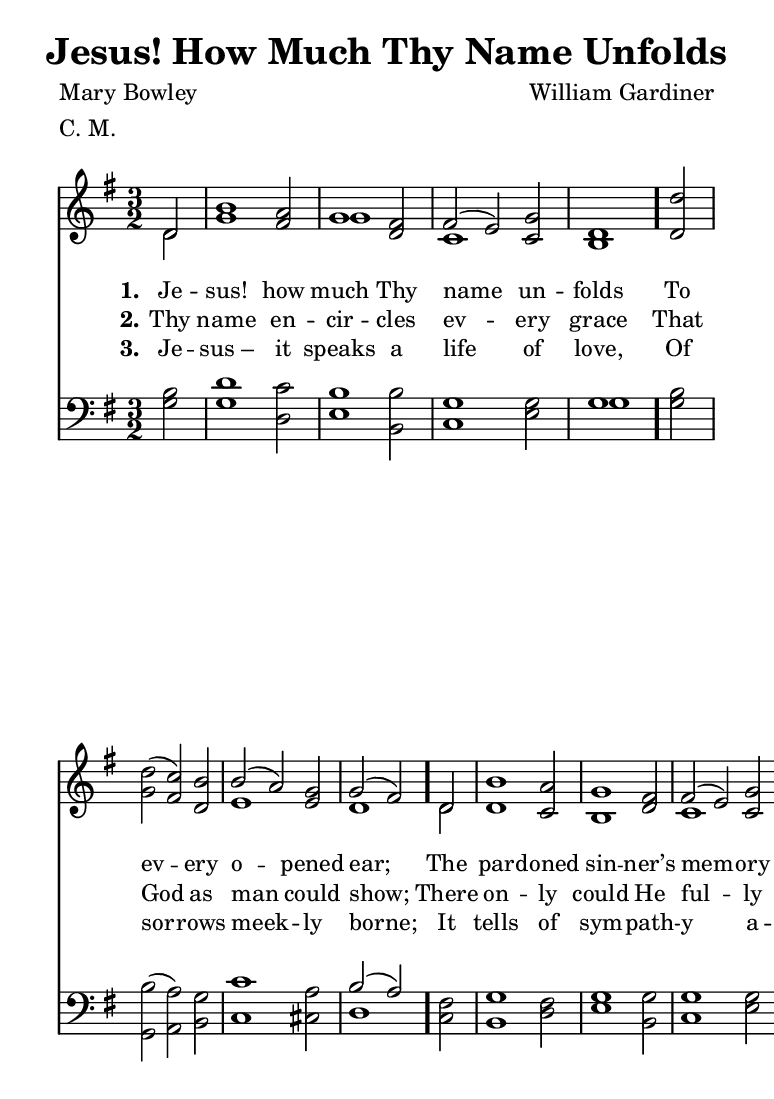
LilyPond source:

\include "common/global.ily"
\paper {
  \include "common/paper.ily"
  system-count = 2
system-system-spacing.padding = 11
ragged-last-bottom = ##t

}

\header{
  hymnnumber = "165"
  title = "Jesus! How Much Thy Name Unfolds"
  tunename = "Belmont" % see https://hymnary.org/tune/belmont_gardiner
  meter = "C. M."
  poet = "Mary Bowley" % see https://hymnary.org/text/jesus_how_much_thy_name_unfolds
  composer = "William Gardiner" % see https://hymnary.org/tune/belmont_gardiner
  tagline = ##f
}

global = {
  \include "common/overrides.ily"
  \override Staff.TimeSignature.style = #'numbered
  \time 3/2
  \override Score.MetronomeMark.transparent = ##t % hide all fermata changes too
  \tempo 2=90
  \key g \major
  \partial 2
  \autoBeamOff
}

notesSoprano = {
\global
\relative c' {

  d2 | b'1 a2 | g1 fis2 | fis( e) g | d1
  d'2 | d( c) b | b( a) g | g( fis)
  d2 | b'1 a2 | g1 fis2 | fis( e) g | d1
  d'2 | d( c) a | g( b) a | g1

  \bar "|."

}
}

notesAlto = {
\global
\relative e' {

  d2 | g1 fis2 | g1 d2 | c1 c2 | b1
  d2 | g( fis) d | e1 e2 | d1
  d2 | d1 c2 b1 d2 | c1 c2 | d1
  f2 | e1 e2 | d( g) fis | g1

}
}

notesTenor = {
\global
\relative a {

  b2 | d1 c2 b1 b2 | g1 g2 | g1
  b2 | b( a) g | c1 a2 | b( a)
  fis2 | g1 fis2 g1 g2 | g1 g2 | b1
  g2 | g1 c2 | b( d) c | b1

}
}

notesBass = {
\global
\relative f {

  g2 | g1 d2 | e1 b2 | c1 e2 | g1
  g2 | g,( a) b | c1 cis2 | d1
  c2 | b1 d2 | e1 b2 | c1 e2 | g1
  b,2 | c1 c2 | d1 d2 | g1

}
}

wordsA = \lyricmode {
\set stanza = "1."

Je -- sus! how much Thy name un -- folds \bar "."
To ev -- ery o -- pened ear; \bar "."
The par -- doned sin -- ner’s mem -- ory holds \bar "."
None oth -- er half so dear. \bar "."

}

wordsB = \lyricmode {
\set stanza = "2."

Thy name en -- cir -- cles ev -- ery grace
That God as man could show;
There on -- ly could He ful -- ly trace
A life di -- vine be -- low.

}

wordsC = \lyricmode {
\set stanza = "3."

Je -- sus_– it speaks a life of love,
Of sor -- rows meek -- ly borne;
It tells of sym -- path -- y a -- bove,
What -- ev -- er makes us mourn.

}

wordsD = \markuplist {

\line { Jesus — the One who knew no sin, }
\line { { \hspace #2 } Made sin to make us just; }
\line { Thou gav’st Thyself our love to win — }
\line { { \hspace #2 } Our full confiding trust. }

}

wordsE = \markuplist {

\line { The mention of Thy name shall bow }
\line { { \hspace #2 } Our hearts to worship Thee; }
\line { The chiefest of ten thousand Thou, }
\line { { \hspace #2 } Whose love has set us free. }

}

\score {
  \context ChoirStaff <<
    \context Staff = upper <<
      \set Staff.autoBeaming = ##f
      \set ChoirStaff.systemStartDelimiter = #'SystemStartBar
      \set ChoirStaff.printPartCombineTexts = ##f
      \partcombine #'(2 . 11) \notesSoprano \notesAlto
      \context NullVoice = sopranos { \voiceOne << \notesSoprano >> }
      \context Lyrics = one   \lyricsto sopranos \wordsA
      \context Lyrics = two   \lyricsto sopranos \wordsB
      \context Lyrics = three \lyricsto sopranos \wordsC
    >>
    \context Staff = men <<
      \set Staff.autoBeaming = ##f
      \clef bass
      \set ChoirStaff.printPartCombineTexts = ##f
      \partcombine #'(2 . 11) \notesTenor \notesBass
    >>
  >>
  \layout {
    \include "common/layout.ily"
  }
  #(cond ((ly:get-option 'eog-midi-permitted) #{ \midi{
    \include "common/midi.ily"
  } #}))
}

\markup { \column {
  \fill-line { \vcenter \column {
    \vspace #1
    \line{ \bold 4 \column { \wordsD } } \combine \null \vspace #0.4
    \line{ \bold 5 \column { \wordsE } }
    \vspace #1
  } }
  \fill-line { \line { Alternate tune: No. 198. } }
} }

\version "2.19.49"  % necessary for upgrading to future LilyPond versions.

% vi:set et ts=2 sw=2 ai nocindent syntax=lilypond:
